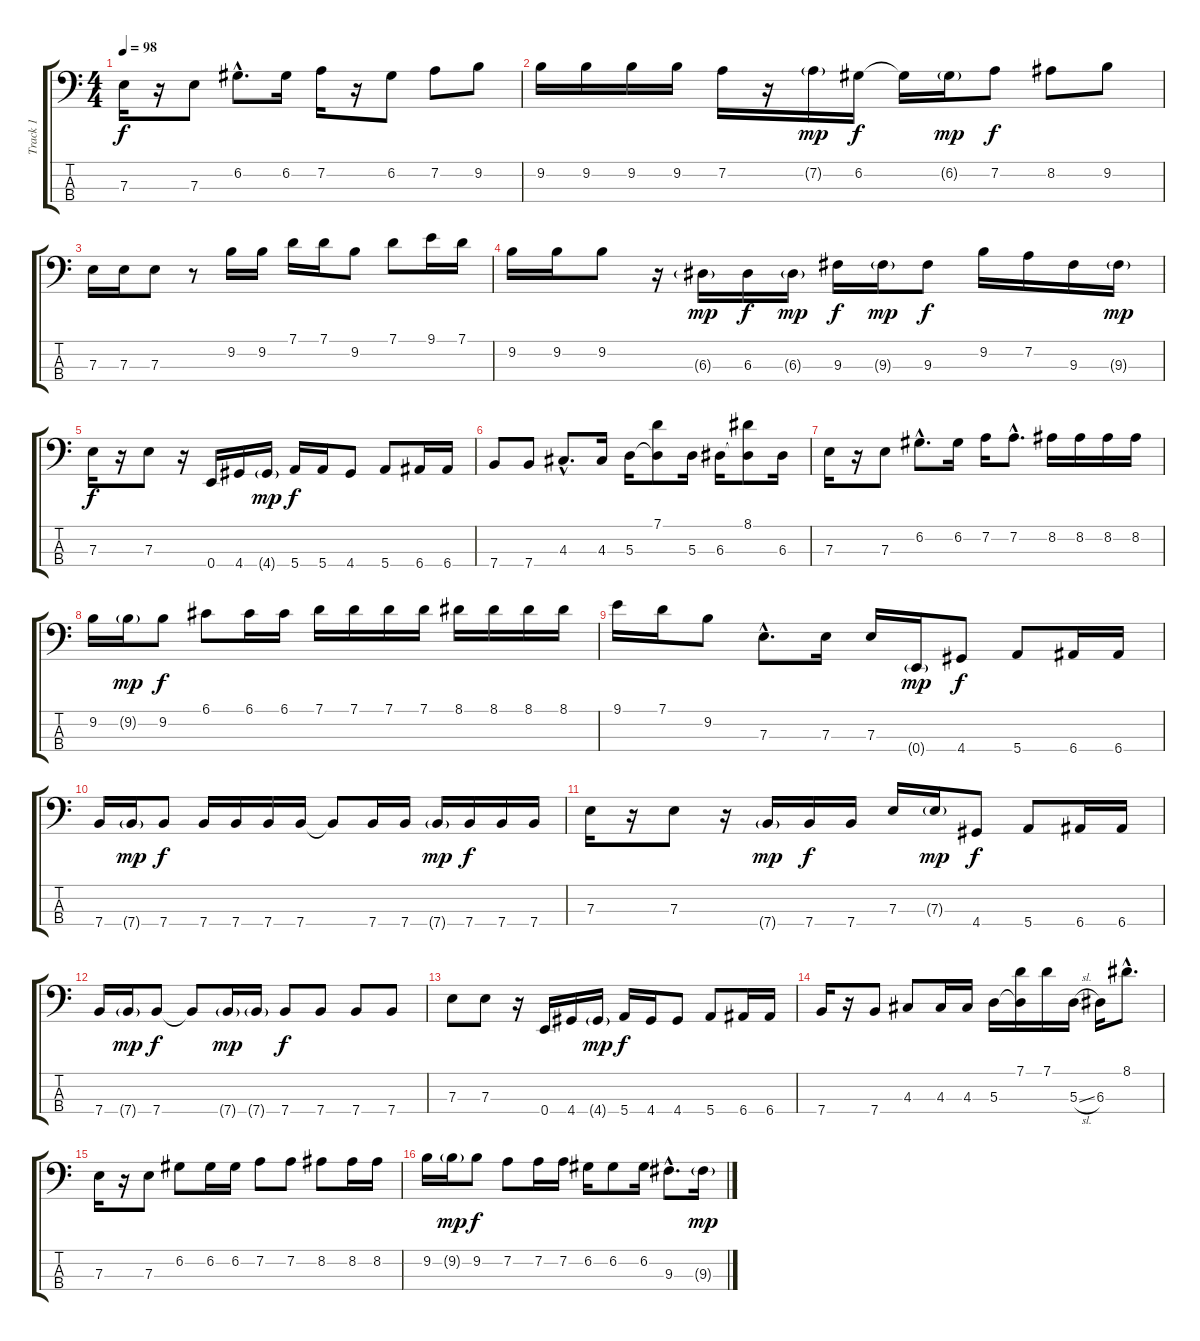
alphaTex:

\track ("Track 1" "Track 1") {instrument electricbassfinger}
\staff {score tabs}
\tuning (G2 D2 A1 E1) {hide}
\ts (4 4)
\tempo 98
\clef f4
\ks c
7.3.16{dy f} r.16 7.3.8 6.2{hac}.8{d} 6.2.16 7.2.16 r.16 6.2.8 7.2.8 9.2.8 |
9.2.16 9.2.16 9.2.16 9.2.16 7.2.16 r.16 7.2{g}.16{dy mp} 6.2.16{dy f} 6.2{t}.16 6.2{g}.16{dy mp} 7.2.8{dy f} 8.2.8 9.2.8 |
7.3.16 7.3.16 7.3.8 r.8 9.2.16 9.2.16 7.1.16 7.1.16 9.2.8 7.1.8 9.1.16 7.1.16 |
9.2.16 9.2.16 9.2.8 r.16 6.3{g}.16{dy mp} 6.3.16{dy f} 6.3{g}.16{dy mp} 9.3.16{dy f} 9.3{g}.16{dy mp} 9.3.8{dy f} 9.2.16 7.2.16 9.3.16 9.3{g}.16{dy mp} |
7.3.16{dy f} r.16 7.3.8 r.16 0.4.16 4.4.16 4.4{g}.16{dy mp} 5.4.16{dy f} 5.4.16 4.4.8 5.4.8 6.4.16 6.4.16 |
7.4.8 7.4.8 4.3{hac}.8{d} 4.3.16 5.3.16 (7.1 5.3{t}).8 5.3.16 6.3.16 (8.1 6.3{t}).8 6.3.16 |
7.3.16 r.16 7.3.8 6.2{hac}.8{d} 6.2.16 7.2.16 7.2{hac}.8{d} 8.2.16 8.2.16 8.2.16 8.2.16 |
9.2.16 9.2{g}.16{dy mp} 9.2.8{dy f} 6.1.8 6.1.16 6.1.16 7.1.16 7.1.16 7.1.16 7.1.16 8.1.16 8.1.16 8.1.16 8.1.16 |
9.1.16 7.1.16 9.2.8 7.3{hac}.8{d} 7.3.16 7.3.16 0.4{g}.16{dy mp} 4.4.8{dy f} 5.4.8 6.4.16 6.4.16 |
7.4.16 7.4{g}.16{dy mp} 7.4.8{dy f} 7.4.16 7.4.16 7.4.16 7.4.16 7.4{t}.8 7.4.16 7.4.16 7.4{g}.16{dy mp} 7.4.16{dy f} 7.4.16 7.4.16 |
7.3.16 r.16 7.3.8 r.16 7.4{g}.16{dy mp} 7.4.16{dy f} 7.4.16 7.3.16 7.3{g}.16{dy mp} 4.4.8{dy f} 5.4.8 6.4.16 6.4.16 |
7.4.16 7.4{g}.16{dy mp} 7.4.8{dy f} 7.4{t}.8 7.4{g}.16{dy mp} 7.4{g}.16 7.4.8{dy f} 7.4.8 7.4.8 7.4.8 |
7.3.8 7.3.8 r.16 0.4.16 4.4.16 4.4{g}.16{dy mp} 5.4.16{dy f} 4.4.16 4.4.8 5.4.8 6.4.16 6.4.16 |
7.4.16 r.16 7.4.8 4.3.8 4.3.16 4.3.16 5.3.16 (7.1 5.3{t}).16 7.1.16 5.3{sl}.16 6.3.16 8.1{hac}.8{d} |
7.3.16 r.16 7.3.8 6.2.8 6.2.16 6.2.16 7.2.8 7.2.8 8.2.8 8.2.16 8.2.16 |
9.2.16{volume 1} 9.2{g}.16{dy mp} 9.2.8{dy f} 7.2.8 7.2.16 7.2.16 6.2.16 6.2.8 6.2.16 9.3{hac}.8{d} 9.3{g}.16{dy mp}
